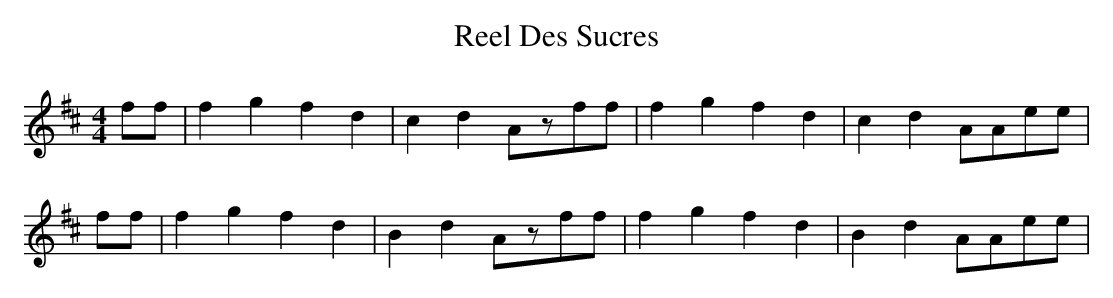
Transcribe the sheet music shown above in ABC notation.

X:1
T: Reel Des Sucres
M: 4/4
L: 1/8
K: Dmaj
ff|f2g2 f2d2|c2d2 Azff|f2g2 f2d2|c2d2 AAee|
ff|f2g2 f2d2|B2d2 Azff|f2g2 f2d2|B2d2 AAee|
